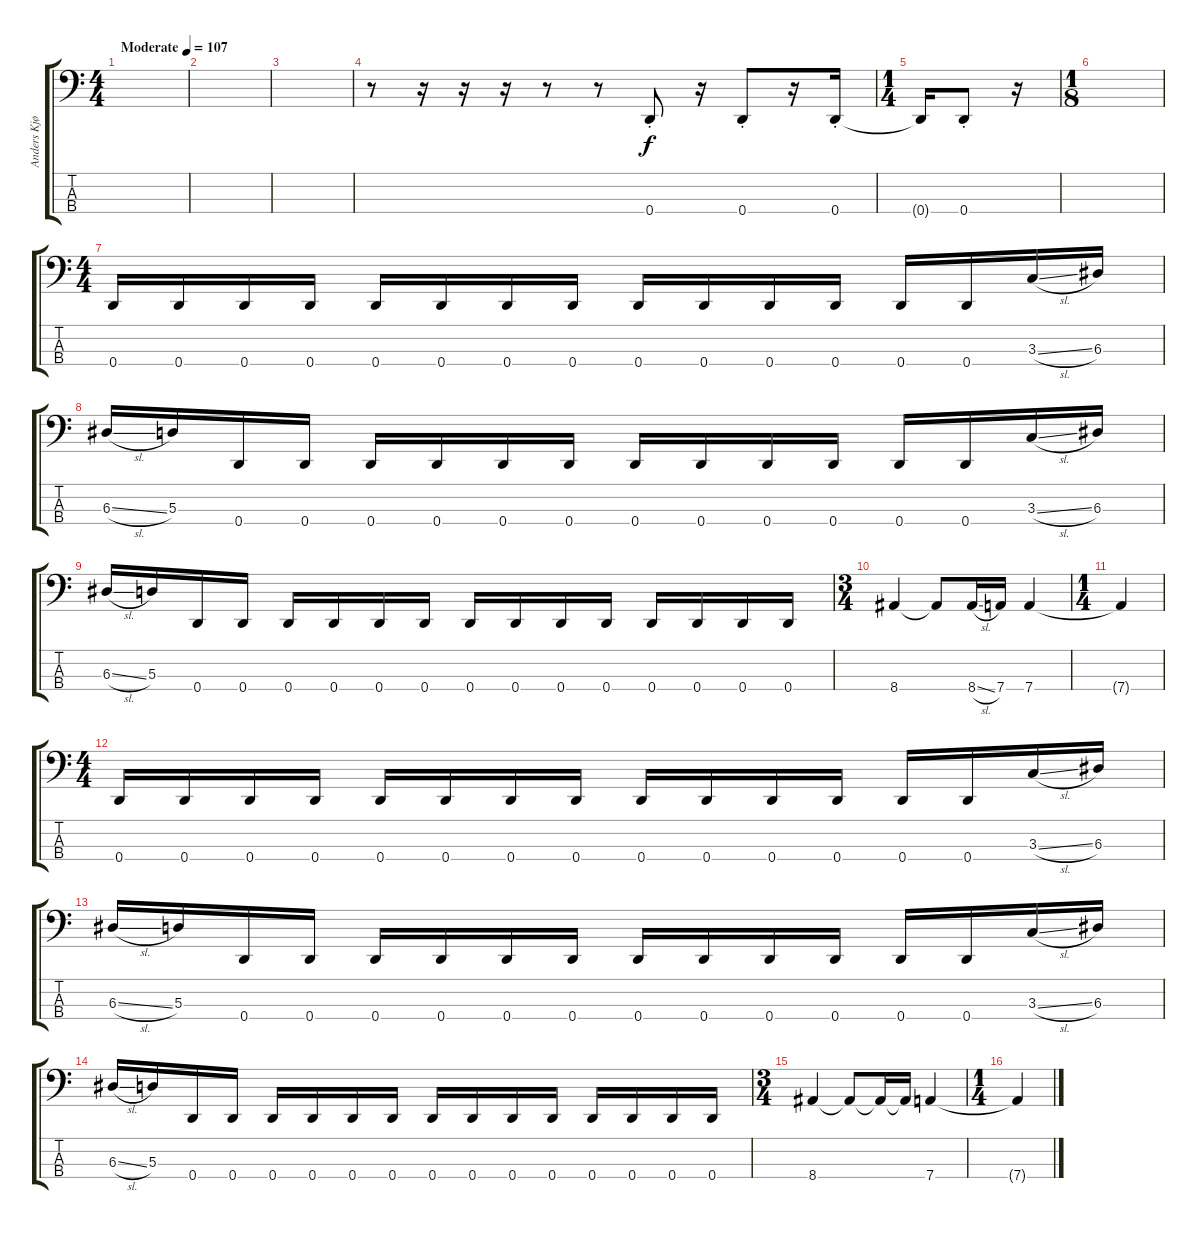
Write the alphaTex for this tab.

\track ("Anders Kjølholm (Bass guitar)" "Anders Kjø") {instrument electricbassfinger}
\staff {score tabs}
\tuning (G2 D2 A1 D1) {hide}
\ts (4 4)
\tempo (107 "Moderate")
\clef f4
\ks c
|
|
|
r.8 r.16 r.16 r.16 r.8 r.8 0.4{st}.8 r.16 0.4{st}.8 r.16 0.4{st}.16 |
\ts (1 4)
0.4{t}.16 0.4{st}.8 r.16 |
\ts (1 8)
|
\ts (4 4)
0.4.16 0.4.16 0.4.16 0.4.16 0.4.16 0.4.16 0.4.16 0.4.16 0.4.16 0.4.16 0.4.16 0.4.16 0.4.16 0.4.16 3.3{sl}.16 6.3.16 |
6.3{sl}.16 5.3.16 0.4.16 0.4.16 0.4.16 0.4.16 0.4.16 0.4.16 0.4.16 0.4.16 0.4.16 0.4.16 0.4.16 0.4.16 3.3{sl}.16 6.3.16 |
6.3{sl}.16 5.3.16 0.4.16 0.4.16 0.4.16 0.4.16 0.4.16 0.4.16 0.4.16 0.4.16 0.4.16 0.4.16 0.4.16 0.4.16 0.4.16 0.4.16 |
\ts (3 4)
8.4.4 8.4{t}.8 8.4{sl}.16 7.4.16 7.4.4 |
\ts (1 4)
7.4{t}.4 |
\ts (4 4)
0.4.16 0.4.16 0.4.16 0.4.16 0.4.16 0.4.16 0.4.16 0.4.16 0.4.16 0.4.16 0.4.16 0.4.16 0.4.16 0.4.16 3.3{sl}.16 6.3.16 |
6.3{sl}.16 5.3.16 0.4.16 0.4.16 0.4.16 0.4.16 0.4.16 0.4.16 0.4.16 0.4.16 0.4.16 0.4.16 0.4.16 0.4.16 3.3{sl}.16 6.3.16 |
6.3{sl}.16 5.3.16 0.4.16 0.4.16 0.4.16 0.4.16 0.4.16 0.4.16 0.4.16 0.4.16 0.4.16 0.4.16 0.4.16 0.4.16 0.4.16 0.4.16 |
\ts (3 4)
8.4.4 8.4{t}.8 8.4{t}.16 8.4{t}.16 7.4.4 |
\ts (1 4)
7.4{t}.4
